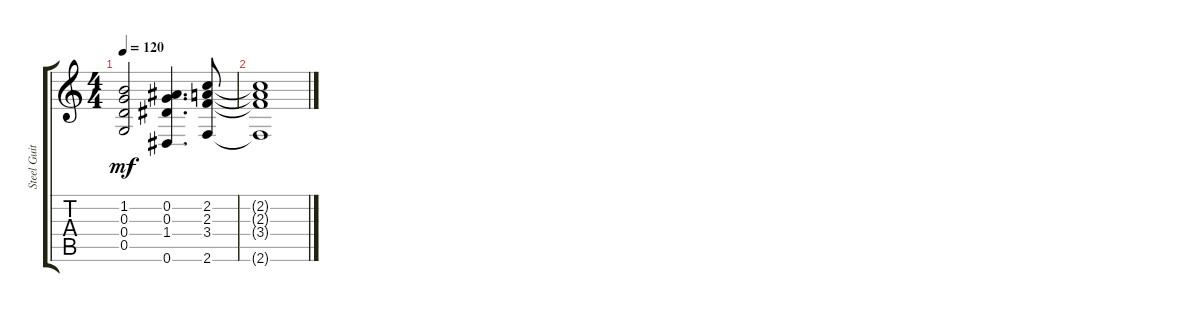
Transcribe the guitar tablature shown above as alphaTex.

\track ("Steel Guitar" "Steel Guit") {instrument acousticguitarsteel}
\staff {score tabs}
\tuning (D4 Bb3 G3 D3 G2 Eb2) {hide}
\ts (4 4)
\tempo 120
\clef g2
\ks c
(1.2 0.3 0.4 0.5).2{dy mf} (0.2 0.3 1.4 0.6).4{d} (2.2 2.3 3.4 2.6).8 |
(2.2{t} 2.3{t} 3.4{t} 2.6{t}).1
